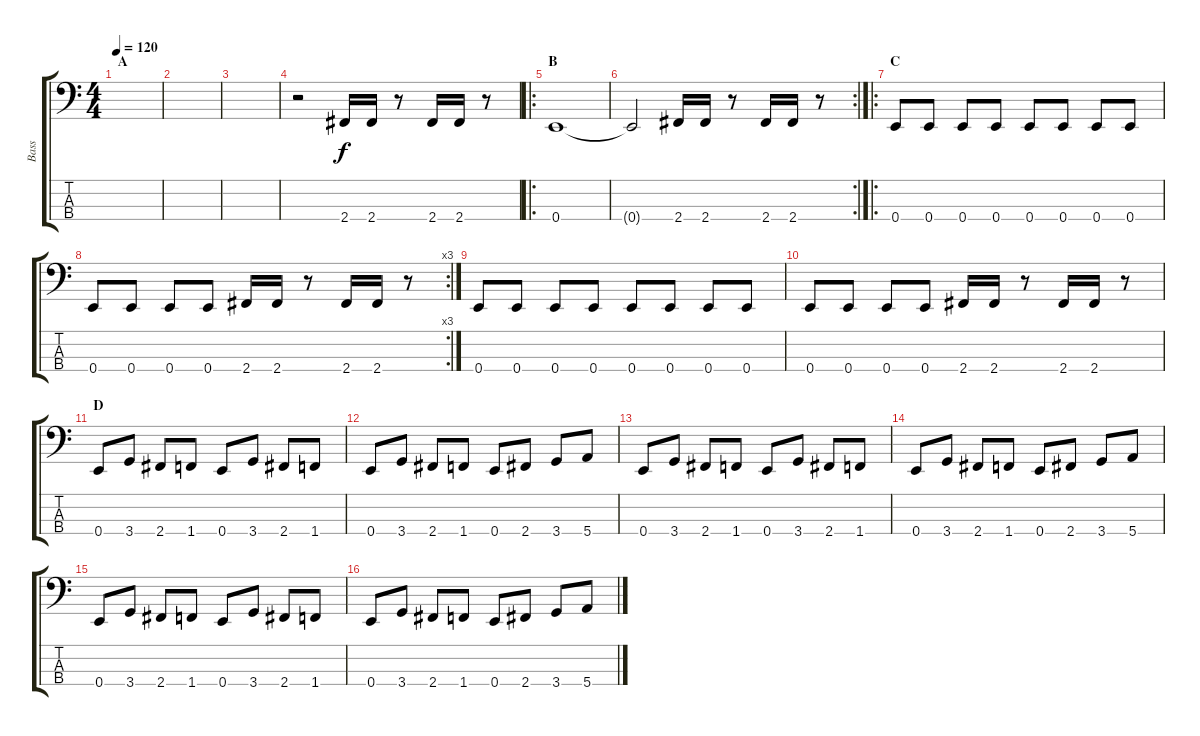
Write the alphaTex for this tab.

\track ("Bass" "Bass") {instrument electricbassfinger}
\staff {score tabs}
\tuning (G2 D2 A1 E1) {hide}
\ts (4 4)
\section ("" "A")
\tempo 120
\clef f4
\ks c
|
|
|
r.2 2.4.16 2.4.16 r.8 2.4.16 2.4.16 r.8 |
\ro
\section ("" "B")
0.4.1 |
\rc 2
0.4{t}.2 2.4.16 2.4.16 r.8 2.4.16 2.4.16 r.8 |
\ro
\section ("" "C")
0.4.8 0.4.8 0.4.8 0.4.8 0.4.8 0.4.8 0.4.8 0.4.8 |
\rc 3
0.4.8 0.4.8 0.4.8 0.4.8 2.4.16 2.4.16 r.8 2.4.16 2.4.16 r.8 |
0.4.8 0.4.8 0.4.8 0.4.8 0.4.8 0.4.8 0.4.8 0.4.8 |
0.4.8 0.4.8 0.4.8 0.4.8 2.4.16 2.4.16 r.8 2.4.16 2.4.16 r.8 |
\section ("" "D")
0.4.8 3.4.8 2.4.8 1.4.8 0.4.8 3.4.8 2.4.8 1.4.8 |
0.4.8 3.4.8 2.4.8 1.4.8 0.4.8 2.4.8 3.4.8 5.4.8 |
0.4.8 3.4.8 2.4.8 1.4.8 0.4.8 3.4.8 2.4.8 1.4.8 |
0.4.8 3.4.8 2.4.8 1.4.8 0.4.8 2.4.8 3.4.8 5.4.8 |
0.4.8 3.4.8 2.4.8 1.4.8 0.4.8 3.4.8 2.4.8 1.4.8 |
0.4.8 3.4.8 2.4.8 1.4.8 0.4.8 2.4.8 3.4.8 5.4.8
